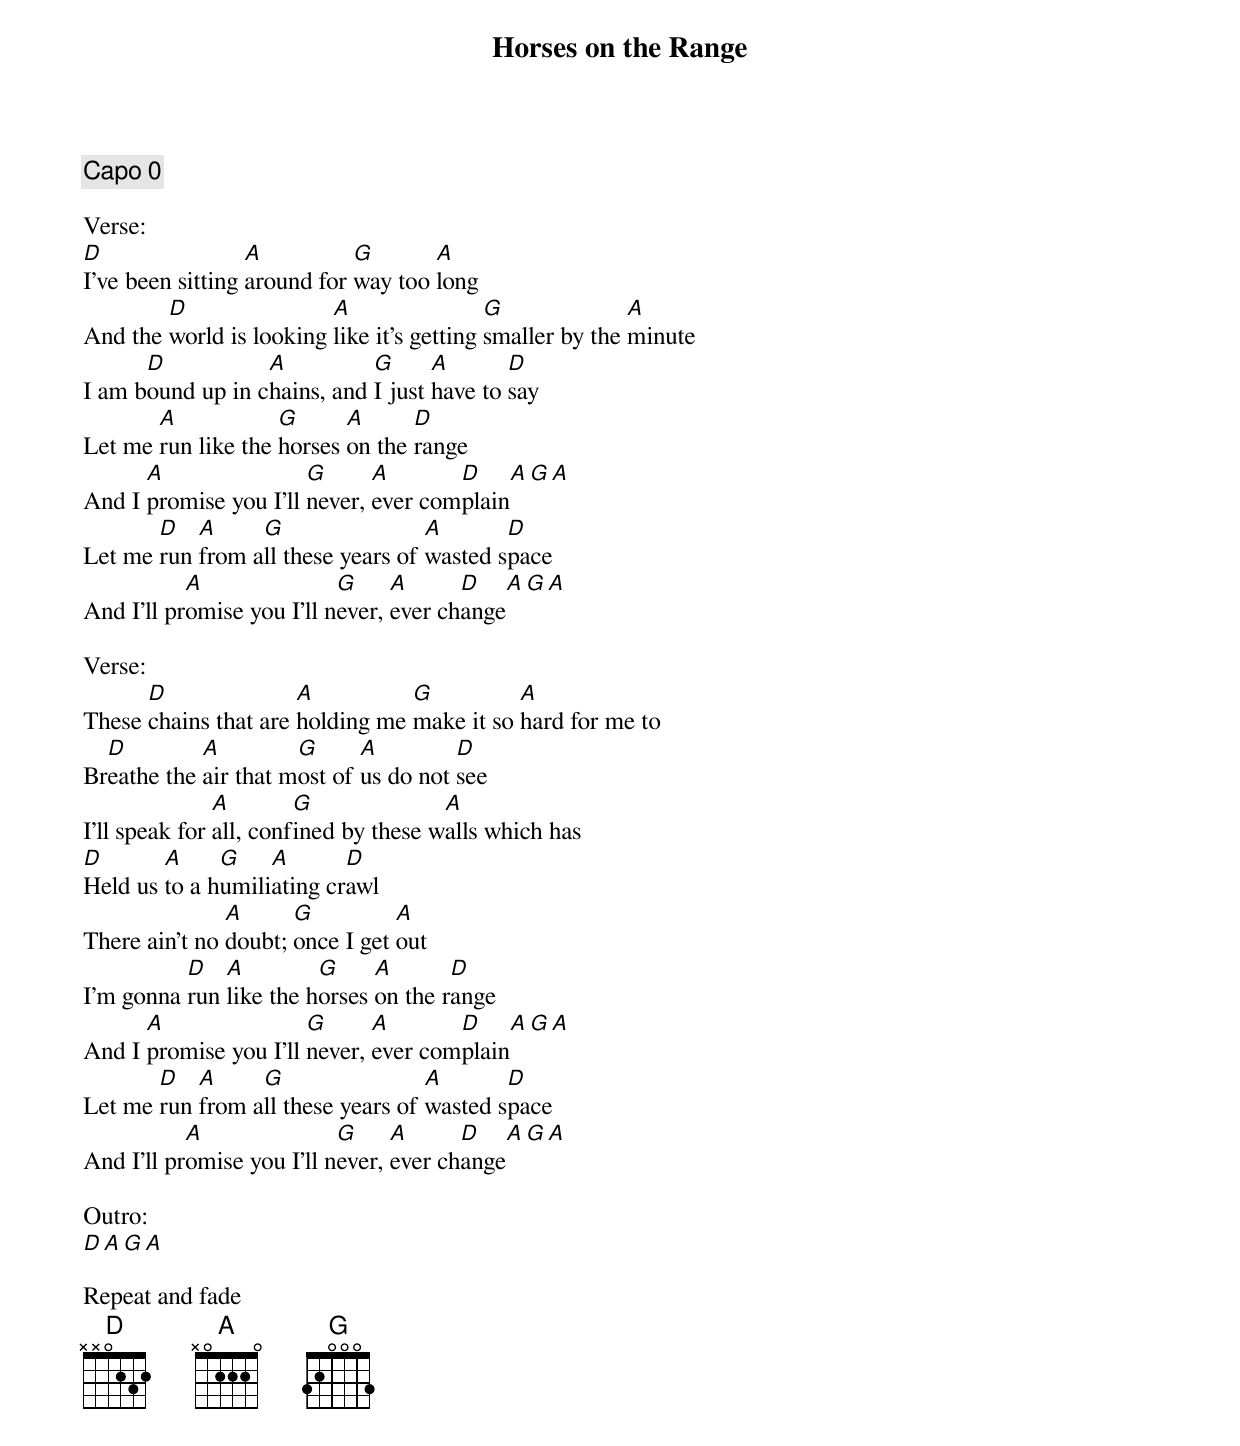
{title:Horses on the Range}
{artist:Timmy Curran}
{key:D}
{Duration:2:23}
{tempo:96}
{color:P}

{comment: Capo 0}

Verse:
[D]I’ve been sitting [A]around for [G]way too [A]long
And the [D]world is looking [A]like it’s getting [G]smaller by the [A]minute
I am b[D]ound up in c[A]hains, and [G]I just [A]have to [D]say
Let me [A]run like the [G]horses [A]on the [D]range
And I [A]promise you I’ll [G]never, [A]ever com[D]plain[A][G][A]
Let me [D]run [A]from a[G]ll these years of [A]wasted s[D]pace
And I’ll pr[A]omise you I’ll n[G]ever, [A]ever ch[D]ange[A][G][A]

Verse:
These [D]chains that are [A]holding me [G]make it so [A]hard for me to
Br[D]eathe the [A]air that m[G]ost of [A]us do not [D]see
I’ll speak for [A]all, conf[G]ined by these w[A]alls which has
[D]Held us [A]to a h[G]umili[A]ating cr[D]awl
There ain’t no [A]doubt; [G]once I get [A]out
I’m gonna [D]run [A]like the h[G]orses [A]on the r[D]ange
And I [A]promise you I’ll [G]never, [A]ever com[D]plain[A][G][A]
Let me [D]run [A]from a[G]ll these years of [A]wasted s[D]pace
And I’ll pr[A]omise you I’ll n[G]ever, [A]ever ch[D]ange[A][G][A]

Outro:
[D][A][G][A]

Repeat and fade
